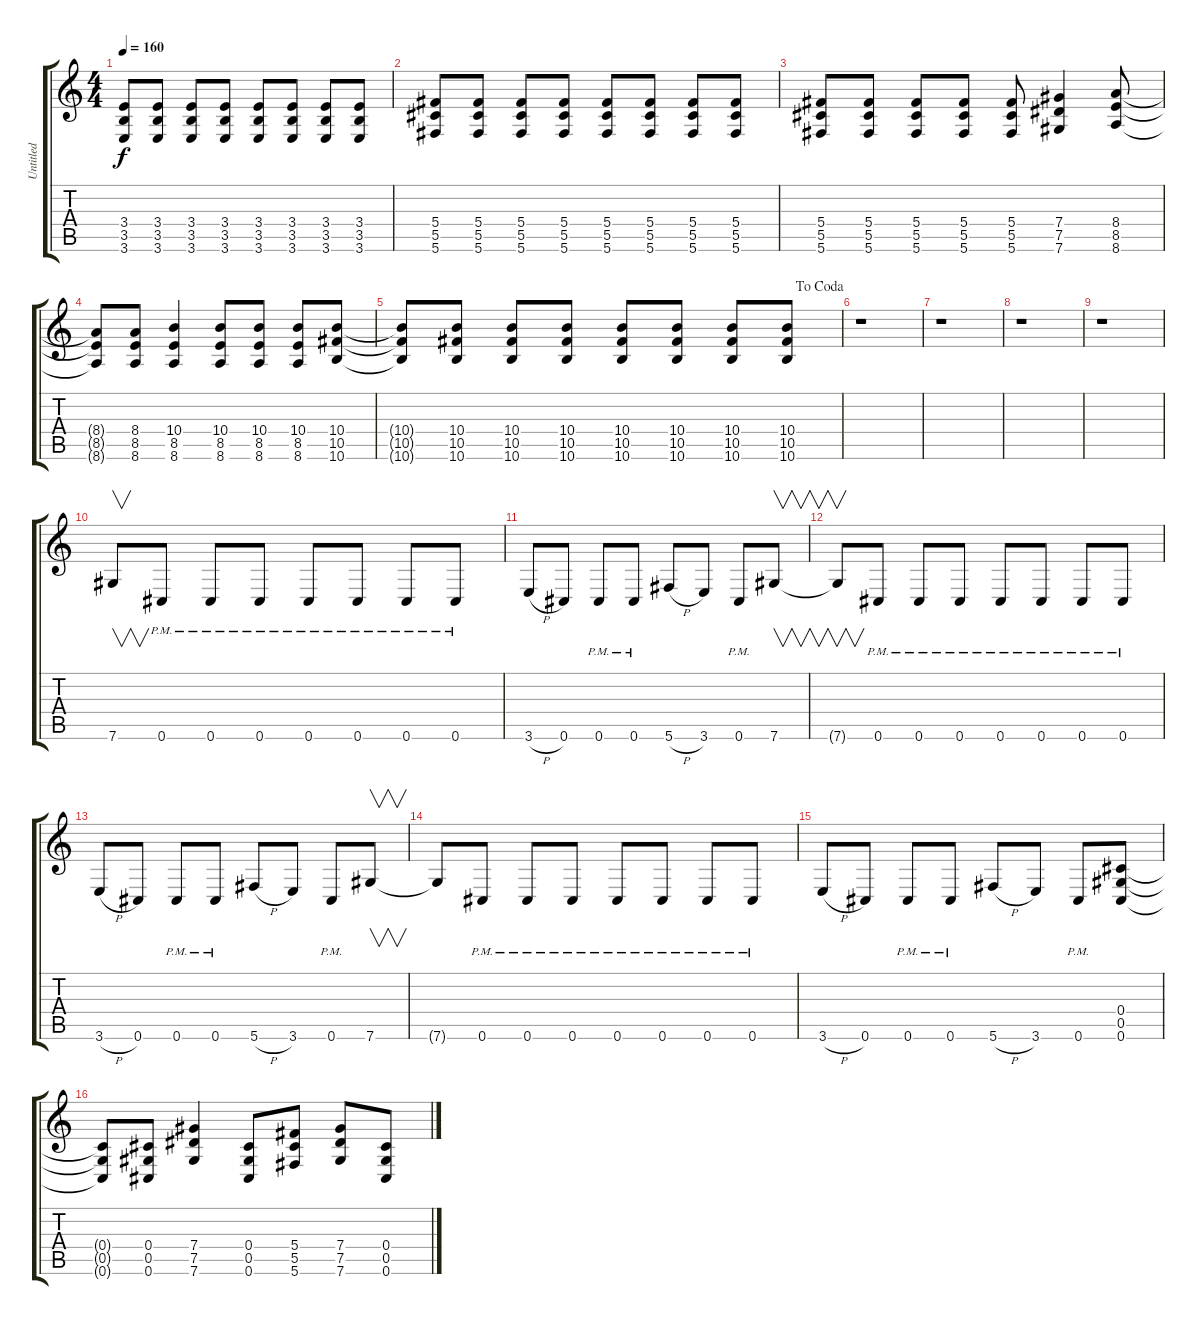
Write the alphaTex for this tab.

\track ("Untitled" "Untitled") {instrument distortionguitar}
\staff {score tabs}
\tuning (Eb4 Bb3 Gb3 Db3 Ab2 Db2) {hide}
\ts (4 4)
\tempo 160
\clef g2
\ks c
(3.4{t} 3.5{t} 3.6{t}).8{dy f} (3.4 3.5 3.6).8 (3.4 3.5 3.6).8 (3.4 3.5 3.6).8 (3.4 3.5 3.6).8 (3.4 3.5 3.6).8 (3.4 3.5 3.6).8 (3.4 3.5 3.6).8 |
(5.4 5.5 5.6).8 (5.4 5.5 5.6).8 (5.4 5.5 5.6).8 (5.4 5.5 5.6).8 (5.4 5.5 5.6).8 (5.4 5.5 5.6).8 (5.4 5.5 5.6).8 (5.4 5.5 5.6).8 |
(5.4 5.5 5.6).8 (5.4 5.5 5.6).8 (5.4 5.5 5.6).8 (5.4 5.5 5.6).8 (5.4 5.5 5.6).8 (7.4 7.5 7.6).4 (8.4 8.5 8.6).8 |
(8.4{t} 8.5{t} 8.6{t}).8 (8.4 8.5 8.6).8 (10.4 8.5 8.6).4 (10.4 8.5 8.6).8 (10.4 8.5 8.6).8 (10.4 8.5 8.6).8 (10.4 10.5 10.6).8 |
\jump dacoda
(10.4{t} 10.5{t} 10.6{t}).8 (10.4 10.5 10.6).8 (10.4 10.5 10.6).8 (10.4 10.5 10.6).8 (10.4 10.5 10.6).8 (10.4 10.5 10.6).8 (10.4 10.5 10.6).8 (10.4 10.5 10.6).8 |
r.1 |
r.1 |
r.1 |
r.1 |
7.6.8{v} 0.6{pm}.8 0.6{pm}.8 0.6{pm}.8 0.6{pm}.8 0.6{pm}.8 0.6{pm}.8 0.6{pm}.8 |
3.6{h}.8 0.6.8 0.6{pm}.8 0.6{pm}.8 5.6{h}.8 3.6.8 0.6{pm}.8 7.6.8{v} |
7.6{t}.8{v} 0.6{pm}.8 0.6{pm}.8 0.6{pm}.8 0.6{pm}.8 0.6{pm}.8 0.6{pm}.8 0.6{pm}.8 |
3.6{h}.8 0.6.8 0.6{pm}.8 0.6{pm}.8 5.6{h}.8 3.6.8 0.6{pm}.8 7.6.8{v} |
7.6{t}.8 0.6{pm}.8 0.6{pm}.8 0.6{pm}.8 0.6{pm}.8 0.6{pm}.8 0.6{pm}.8 0.6{pm}.8 |
3.6{h}.8 0.6.8 0.6{pm}.8 0.6{pm}.8 5.6{h}.8 3.6.8 0.6{pm}.8 (0.4 0.5 0.6).8 |
(0.4{t} 0.5{t} 0.6{t}).8 (0.4 0.5 0.6).8 (7.4 7.5 7.6).4 (0.4 0.5 0.6).8 (5.4 5.5 5.6).8 (7.4 7.5 7.6).8 (0.4 0.5 0.6).8
